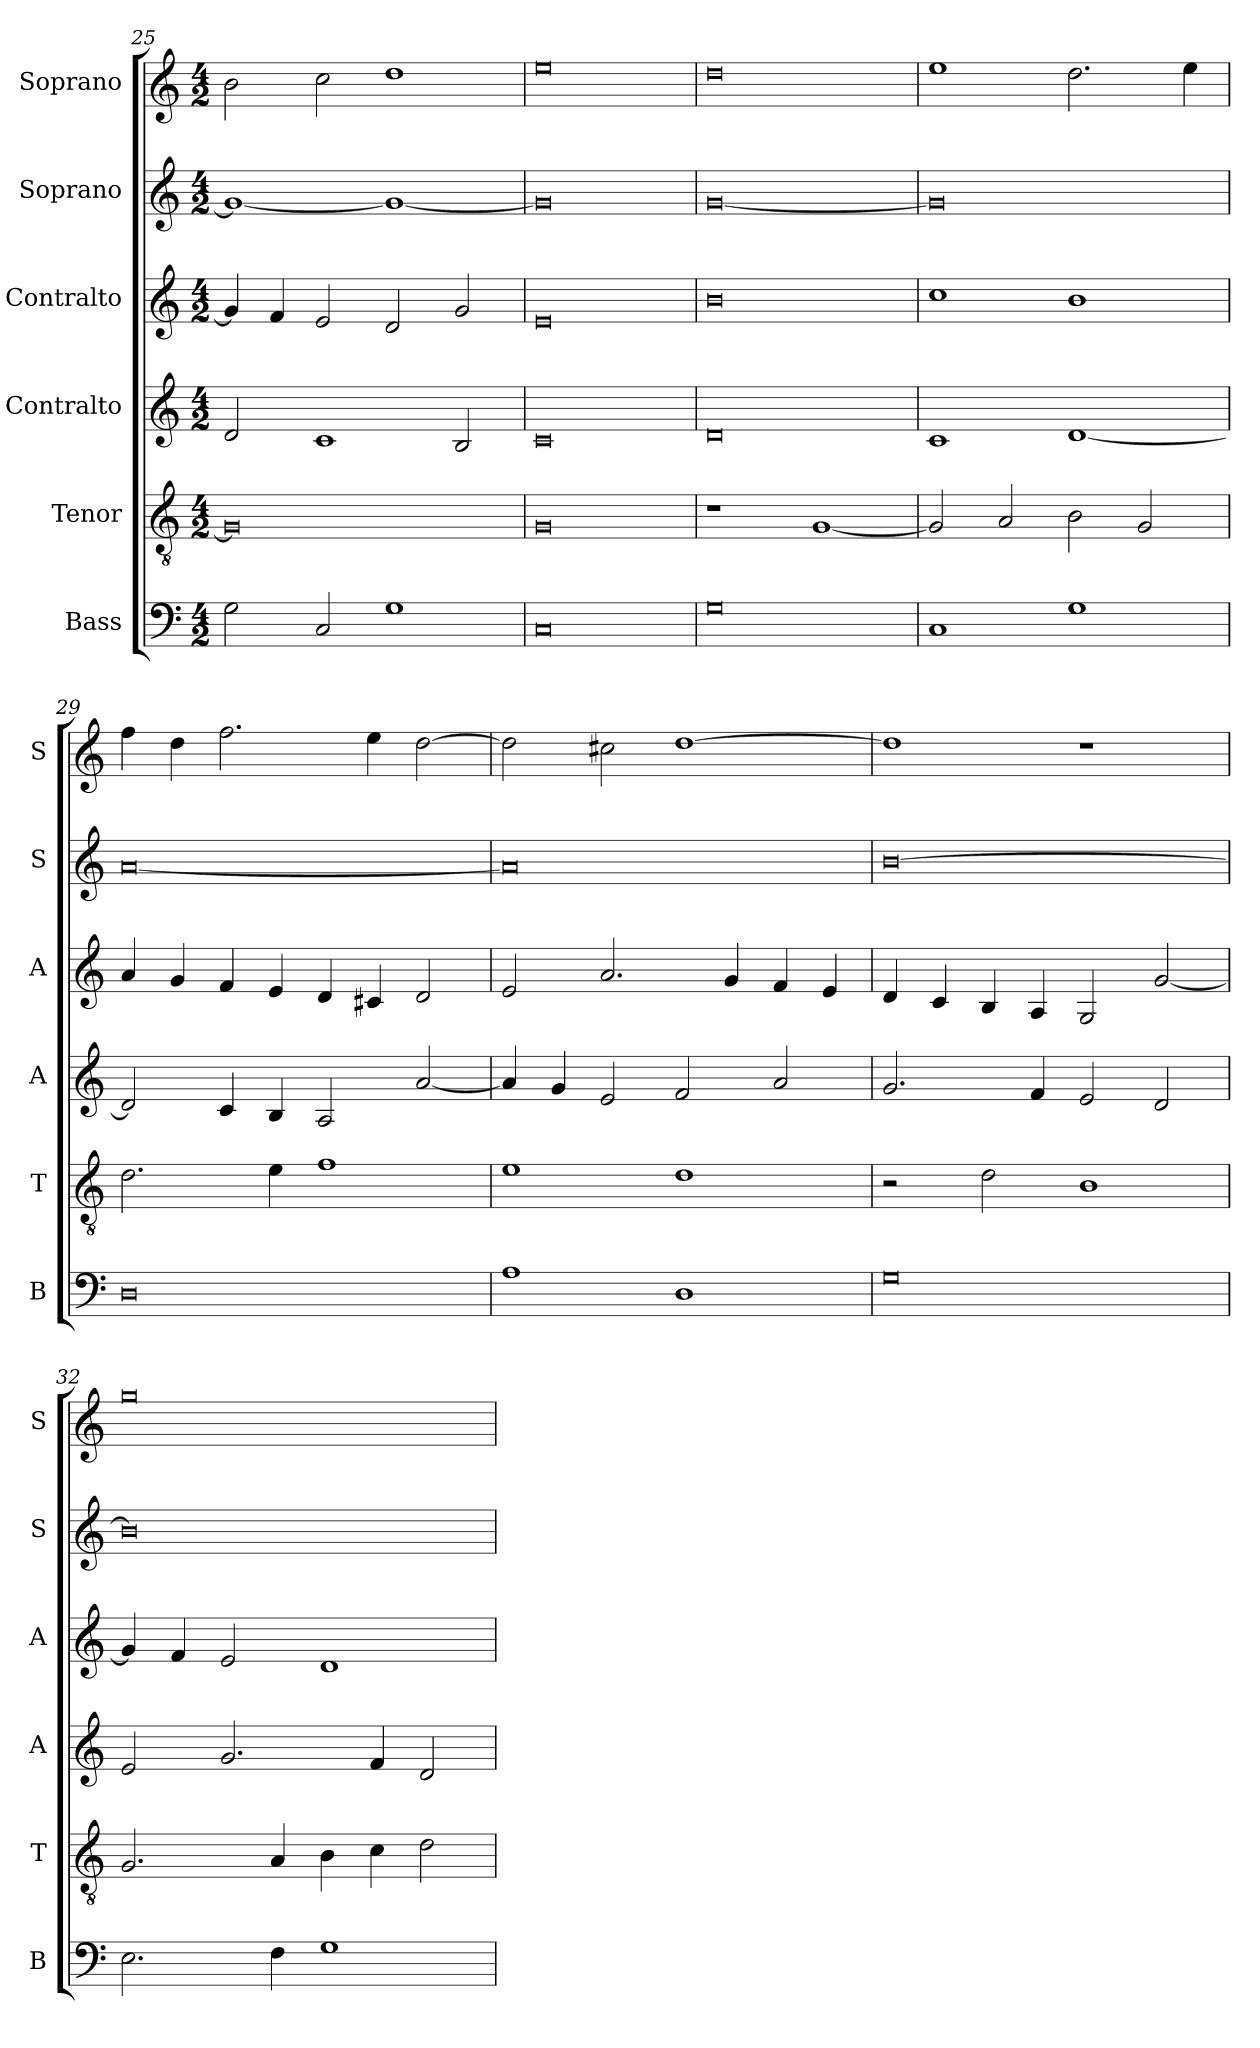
**kern	**kern	**kern	**kern	**kern	**kern
*part6	*part5	*part4	*part3	*part2	*part1
*staff6	*staff5	*staff4	*staff3	*staff2	*staff1
*I"Bass	*I"Tenor	*I"Contralto	*I"Contralto	*I"Soprano	*I"Soprano
*I'B	*I'T	*I'A	*I'A	*I'S	*I'S
*clefF4	*clefGv2	*clefG2	*clefG2	*clefG2	*clefG2
*k[]	*k[]	*k[]	*k[]	*k[]	*k[]
*C:ion	*C:ion	*C:ion	*C:ion	*C:ion	*C:ion
*M4/2	*M4/2	*M4/2	*M4/2	*M4/2	*M4/2
=25	=25	=25	=25	=25	=25
2G	0G]	2d	4g]	1g_	2b
.	.	.	4f	.	.
2C	.	1c	2e	.	2cc
1G	.	.	2d	1g_	1dd
.	.	2B	2g	.	.
=26	=26	=26	=26	=26	=26
0C	0G	0c	0e	0g]	0ee
=27	=27	=27	=27	=27	=27
0G	1r	0d	0b	[0g	0dd
.	[1G	.	.	.	.
=28	=28	=28	=28	=28	=28
1C	2G]	1c	1cc	0g]	1ee
.	2A	.	.	.	.
1G	2B	[1d	1b	.	2.dd
.	2G	.	.	.	.
.	.	.	.	.	4ee
=29	=29	=29	=29	=29	=29
0D	2.d	2d]	4a	[0a	4ff
.	.	.	4g	.	4dd
.	.	4c	4f	.	2.ff
.	4e	4B	4e	.	.
.	1f	2A	4d	.	.
.	.	.	4c#X	.	4ee
.	.	[2a	2d	.	[2dd
=30	=30	=30	=30	=30	=30
1A	1e	4a]	2e	0a]	2dd]
.	.	4g	.	.	.
.	.	2e	2.a	.	2cc#X
1D	1d	2f	.	.	[1dd
.	.	.	4g	.	.
.	.	2a	4f	.	.
.	.	.	4e	.	.
=31	=31	=31	=31	=31	=31
0G	2r	2.g	4d	[0b	1dd]
.	.	.	4c	.	.
.	2d	.	4B	.	.
.	.	4f	4A	.	.
.	1B	2e	2G	.	1r
.	.	2d	[2g	.	.
=32	=32	=32	=32	=32	=32
2.E	2.G	2e	4g]	0b]	0gg
.	.	.	4f	.	.
.	.	2.g	2e	.	.
4F	4A	.	.	.	.
1G	4B	.	1d	.	.
.	4c	4f	.	.	.
.	2d	2d	.	.	.
=	=	=	=	=	=
*-	*-	*-	*-	*-	*-
